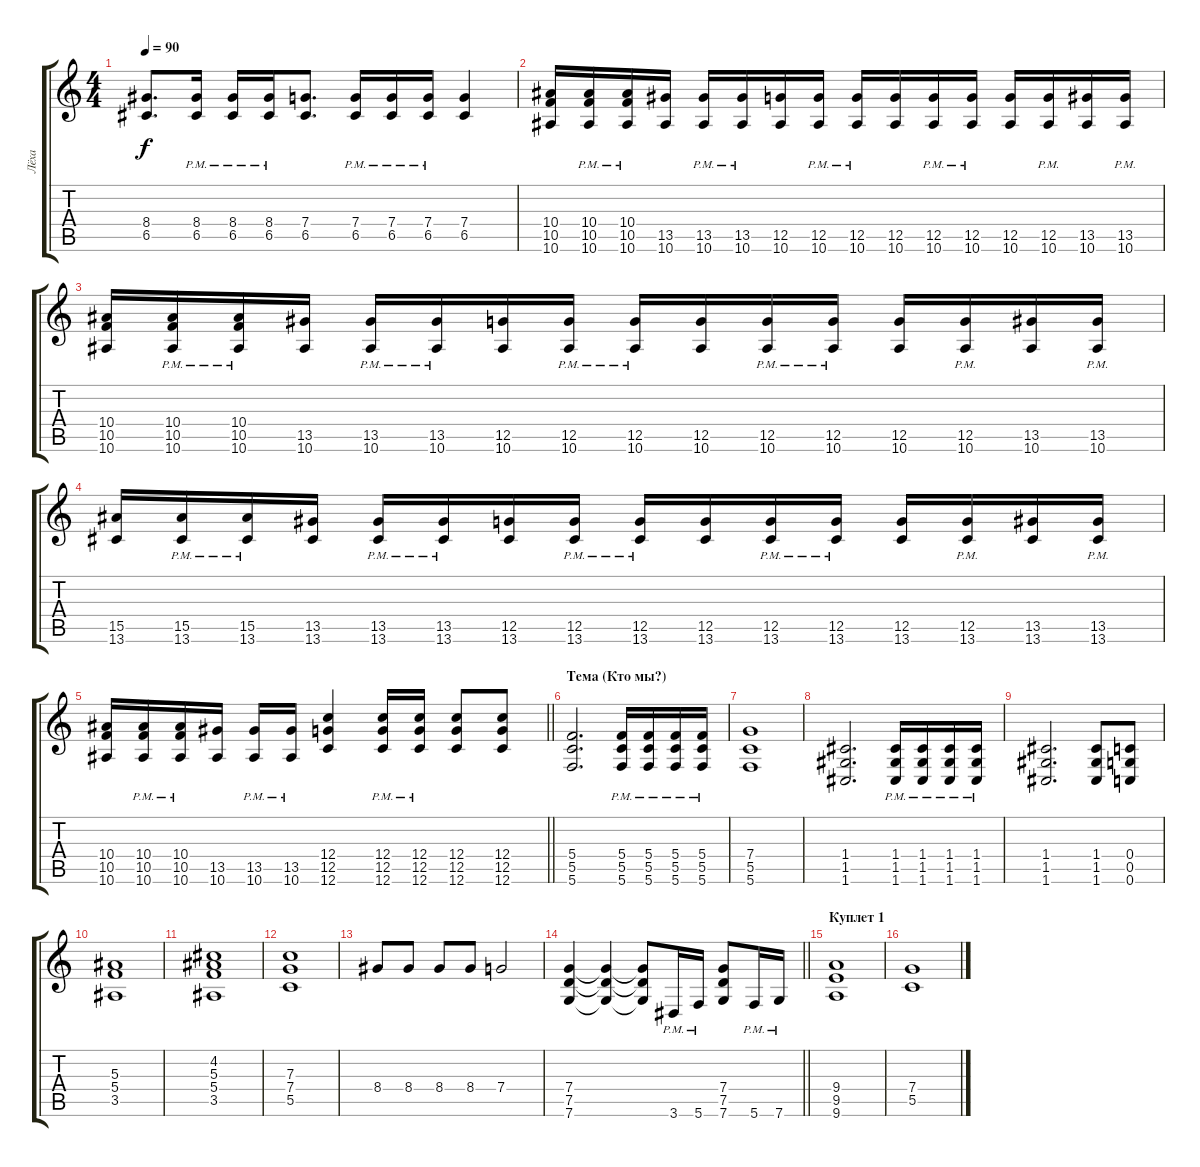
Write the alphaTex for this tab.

\track ("Лёха" "Лёха") {instrument distortionguitar}
\staff {score tabs}
\tuning (D4 A3 F3 C3 G2 C2) {hide}
\ts (4 4)
\tempo 90
\clef g2
\ks c
(8.4 6.5).8{d dy f} (8.4{pm} 6.5{pm}).16 (8.4{pm} 6.5{pm}).16 (8.4{pm} 6.5{pm}).16 (7.4 6.5).8{d} (7.4{pm} 6.5{pm}).16 (7.4{pm} 6.5{pm}).16 (7.4{pm} 6.5{pm}).16 (7.4 6.5).4 |
(10.4 10.5 10.6).16 (10.4{pm} 10.5{pm} 10.6{pm}).16 (10.4{pm} 10.5{pm} 10.6{pm}).16 (13.5 10.6).16 (13.5{pm} 10.6{pm}).16 (13.5{pm} 10.6{pm}).16 (12.5 10.6).16 (12.5{pm} 10.6{pm}).16 (12.5{pm} 10.6{pm}).16 (12.5 10.6).16 (12.5{pm} 10.6{pm}).16 (12.5{pm} 10.6{pm}).16 (12.5 10.6).16 (12.5{pm} 10.6{pm}).16 (13.5 10.6).16 (13.5{pm} 10.6{pm}).16 |
(10.4 10.5 10.6).16 (10.4{pm} 10.5{pm} 10.6{pm}).16 (10.4{pm} 10.5{pm} 10.6{pm}).16 (13.5 10.6).16 (13.5{pm} 10.6{pm}).16 (13.5{pm} 10.6{pm}).16 (12.5 10.6).16 (12.5{pm} 10.6{pm}).16 (12.5{pm} 10.6{pm}).16 (12.5 10.6).16 (12.5{pm} 10.6{pm}).16 (12.5{pm} 10.6{pm}).16 (12.5 10.6).16 (12.5{pm} 10.6{pm}).16 (13.5 10.6).16 (13.5{pm} 10.6{pm}).16 |
(15.5 13.6).16 (15.5{pm} 13.6{pm}).16 (15.5{pm} 13.6{pm}).16 (13.5 13.6).16 (13.5{pm} 13.6{pm}).16 (13.5{pm} 13.6{pm}).16 (12.5 13.6).16 (12.5{pm} 13.6{pm}).16 (12.5{pm} 13.6{pm}).16 (12.5 13.6).16 (12.5{pm} 13.6{pm}).16 (12.5{pm} 13.6{pm}).16 (12.5 13.6).16 (12.5{pm} 13.6{pm}).16 (13.5 13.6).16 (13.5{pm} 13.6{pm}).16 |
\barLineRight lightlight
(10.4 10.5 10.6).16 (10.4{pm} 10.5{pm} 10.6{pm}).16 (10.4{pm} 10.5{pm} 10.6{pm}).16 (13.5 10.6).16 (13.5{pm} 10.6{pm}).16 (13.5{pm} 10.6{pm}).16 (12.4 12.5 12.6).4 (12.4{pm} 12.5{pm} 12.6{pm}).16 (12.4{pm} 12.5{pm} 12.6{pm}).16 (12.4 12.5 12.6).8 (12.4 12.5 12.6).8 |
\section ("" "Тема (Кто мы?)")
(5.4 5.5 5.6).2{d} (5.4{pm} 5.5{pm} 5.6{pm}).16 (5.4{pm} 5.5{pm} 5.6{pm}).16 (5.4{pm} 5.5{pm} 5.6{pm}).16 (5.4{pm} 5.5{pm} 5.6{pm}).16 |
(7.4 5.5 5.6).1 |
(1.4 1.5 1.6).2{d} (1.4{pm} 1.5{pm} 1.6{pm}).16 (1.4{pm} 1.5{pm} 1.6{pm}).16 (1.4{pm} 1.5{pm} 1.6{pm}).16 (1.4{pm} 1.5{pm} 1.6{pm}).16 |
(1.4 1.5 1.6).2{d} (1.4 1.5 1.6).8 (0.4 0.5 0.6).8 |
(5.3 5.4 3.5).1 |
(4.2 5.3 5.4 3.5).1 |
(7.3 7.4 5.5).1 |
8.4.8 8.4.8 8.4.8 8.4.8 7.4.2 |
\barLineRight lightlight
(7.4 7.5 7.6).4 (7.4{t} 7.5{t} 7.6{t}).4 (7.4{t} 7.5{t} 7.6{t}).8 3.6{pm}.16 5.6{pm}.16 (7.4 7.5 7.6).8 5.6{pm}.16 7.6{pm}.16 |
\section ("" "Куплет 1")
(9.4 9.5 9.6).1 |
(7.4 5.5).1
